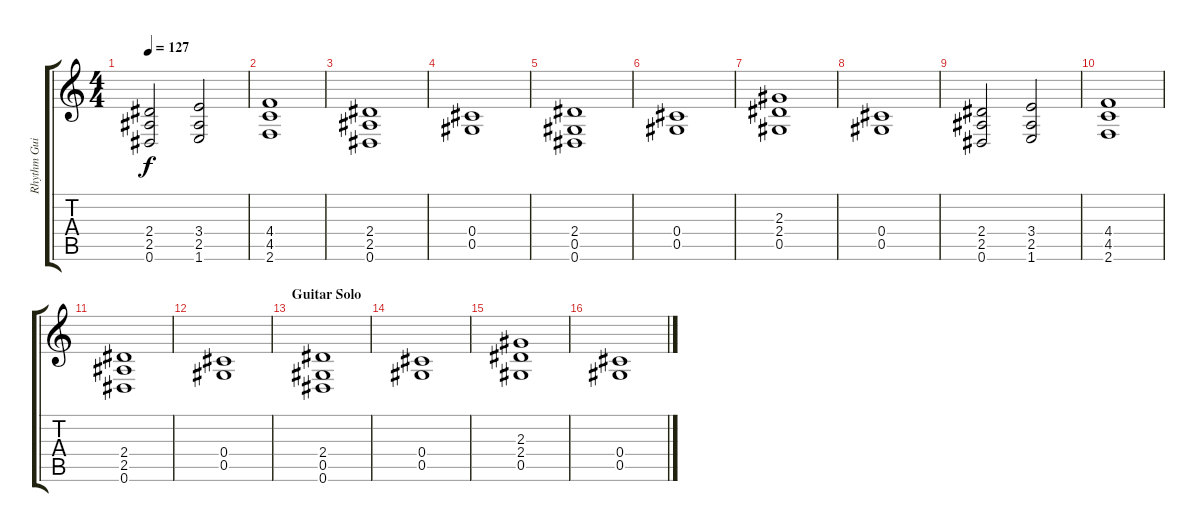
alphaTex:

\track ("Rhythm Guitar" "Rhythm Gui") {instrument distortionguitar}
\staff {score tabs}
\tuning (Eb4 Bb3 Gb3 Db3 Ab2 Eb2) {hide}
\ts (4 4)
\tempo 127
\clef g2
\ks c
(2.4 2.5 0.6).2{dy f} (3.4 2.5 1.6).2 |
(4.4 4.5 2.6).1 |
(2.4 2.5 0.6).1 |
(0.4 0.5).1 |
(2.4 0.5 0.6).1 |
(0.4 0.5).1 |
(2.3 2.4 0.5).1 |
(0.4 0.5).1 |
(2.4 2.5 0.6).2 (3.4 2.5 1.6).2 |
(4.4 4.5 2.6).1 |
(2.4 2.5 0.6).1 |
(0.4 0.5).1 |
\section ("" "Guitar Solo")
(2.4 0.5 0.6).1 |
(0.4 0.5).1 |
(2.3 2.4 0.5).1 |
(0.4 0.5).1
